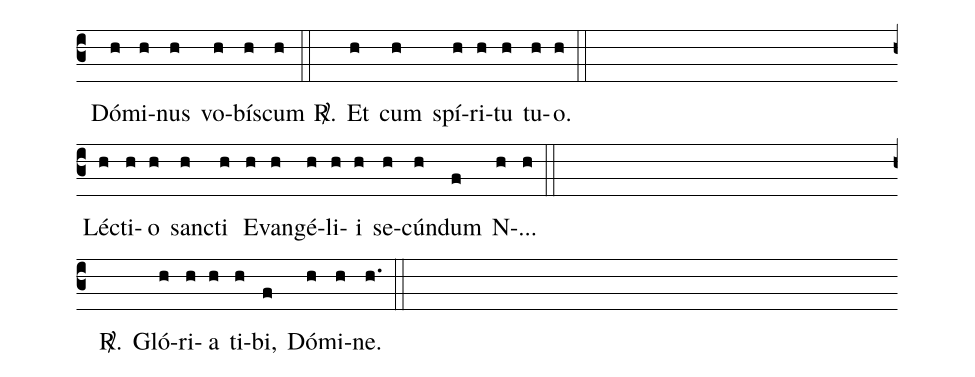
%%
(c3) ()Dó(h)mi(h)nus(h) vo(h)bís(h)cum(h) (::) <sp>R/</sp>.() Et(h) cum(h) spí(h)ri(h)tu(h) tu(h)o.(h) (::) (Z)
Léc(h)ti(h)o(h) sanc(h)ti(h) E(h)van(h)gé(h)li(h)i(h) se(h)cún(h)dum(f) N(h)...(h) (::) (Z)
<sp>R/</sp>.() Gló(h)ri(h)a(h) ti(h)bi,(f) Dó(h)mi(h)ne.(h.) (::)
